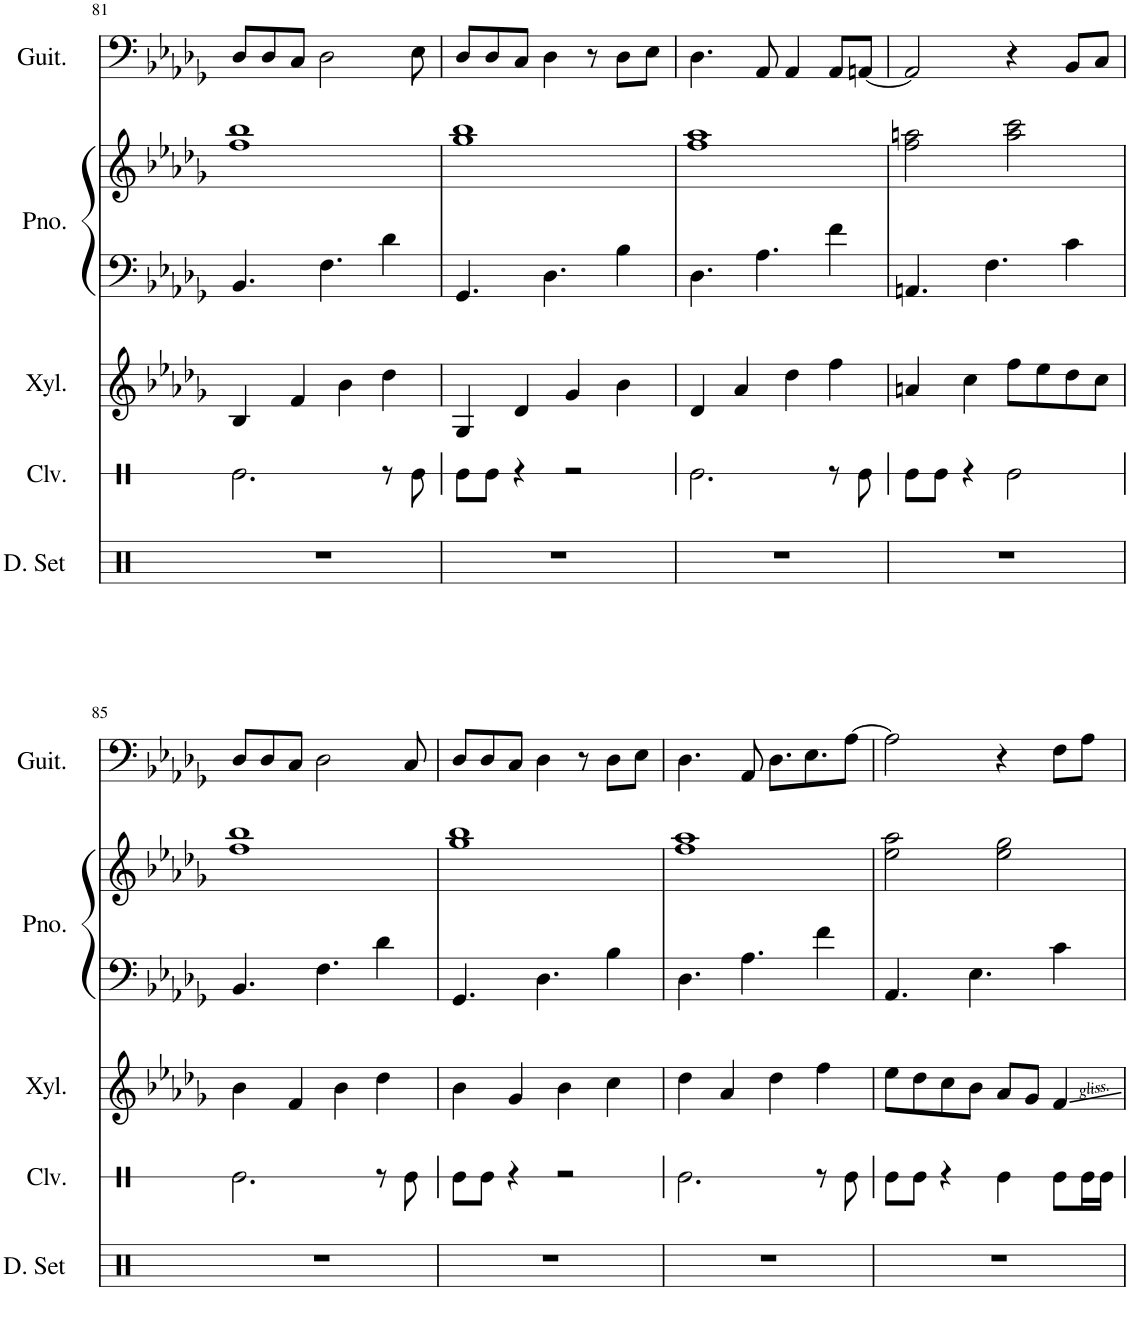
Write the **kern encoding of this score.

**kern	**kern	**kern	**kern	**kern	**kern
*part5	*part4	*part3	*part2	*part2	*part1
*staff6	*staff5	*staff4	*staff3	*staff2	*staff1
*I"Drumset	*I"Claves	*I"Xylophone	*I"Piano	*	*I"Acoustic Guitar
*I'D. Set	*I'Clv.	*I'Xyl.	*I'Pno.	*	*I'Guit.
!!LO:PB:g=z
*clefX	*clefX	*clefG2	*clefF4	*clefG2	*clefF4
*	*	*Trd-7c-12	*	*	*
*k[]	*k[]	*k[b-e-a-d-g-]	*k[b-e-a-d-g-]	*k[b-e-a-d-g-]	*k[b-e-a-d-g-]
*M4/4	*M4/4	*M4/4	*M4/4	*M4/4	*M4/4
=81	=81	=81	=81	=81	=81
1r	2.Re\	4B-/	4.BB-/	1ff 1bb-	8D-/L
.	.	.	.	.	8D-/
.	.	4f/	.	.	8C/J
.	.	.	4.F\	.	2D-\
.	.	4b-\	.	.	.
.	8r	4dd-\	4d-\	.	.
.	8Re\	.	.	.	8E-\
=82	=82	=82	=82	=82	=82
1r	8Re\L	4G-/	4.GG-/	1gg- 1bb-	8D-/L
.	8Re\J	.	.	.	8D-/
.	4r	4d-/	.	.	8C/J
.	.	.	4.D-\	.	4D-\
.	2r	4g-/	.	.	.
.	.	.	.	.	8r
.	.	4b-\	4B-\	.	8D-\L
.	.	.	.	.	8E-\J
=83	=83	=83	=83	=83	=83
1r	2.Re\	4d-/	4.D-\	1ff 1aa-	4.D-\
.	.	4a-/	.	.	.
.	.	.	4.A-\	.	8AA-/
.	.	4dd-\	.	.	4AA-/
.	8r	4ff\	4f\	.	8AA-/L
.	8Re\	.	.	.	[8AAn/J
=84	=84	=84	=84	=84	=84
1r	8Re\L	4an/	4.AAn/	2ff\ 2aan\	2AA/]
.	8Re\J	.	.	.	.
.	4r	4cc\	.	.	.
.	.	.	4.F\	.	.
.	2Re\	8ff\L	.	2aa\ 2ccc\	4r
.	.	8ee-\	.	.	.
.	.	8dd-\	4c\	.	8BB-/L
.	.	8cc\J	.	.	8C/J
!!LO:LB:g=z
=85	=85	=85	=85	=85	=85
1r	2.Re\	4b-\	4.BB-/	1ff 1bb-	8D-/L
.	.	.	.	.	8D-/
.	.	4f/	.	.	8C/J
.	.	.	4.F\	.	2D-\
.	.	4b-\	.	.	.
.	8r	4dd-\	4d-\	.	.
.	8Re\	.	.	.	8C/
=86	=86	=86	=86	=86	=86
1r	8Re\L	4b-\	4.GG-/	1gg- 1bb-	8D-/L
.	8Re\J	.	.	.	8D-/
.	4r	4g-/	.	.	8C/J
.	.	.	4.D-\	.	4D-\
.	2r	4b-\	.	.	.
.	.	.	.	.	8r
.	.	4cc\	4B-\	.	8D-\L
.	.	.	.	.	8E-\J
=87	=87	=87	=87	=87	=87
1r	2.Re\	4dd-\	4.D-\	1ff 1aa-	4.D-\
.	.	4a-/	.	.	.
.	.	.	4.A-\	.	8AA-/
.	.	4dd-\	.	.	8.D-\L
.	.	.	.	.	8.E-\
.	8r	4ff\	4f\	.	.
.	8Re\	.	.	.	[8A-\J
=88	=88	=88	=88	=88	=88
1r	8Re\L	8ee-\L	4.AA-/	2ee-\ 2aa-\	2A-\]
.	8Re\J	8dd-\	.	.	.
.	4r	8cc\	.	.	.
.	.	8b-\J	4.E-\	.	.
.	4Re\	8a-/L	.	2ee-\ 2gg-\	4r
.	.	8g-/J	.	.	.
.	8Re\L	4f/	4c\	.	8F\L
.	16Re\L	.	.	.	8A-\J
.	16Re\JJ	.	.	.	.
=	=	=	=	=	=
*-	*-	*-	*-	*-	*-
